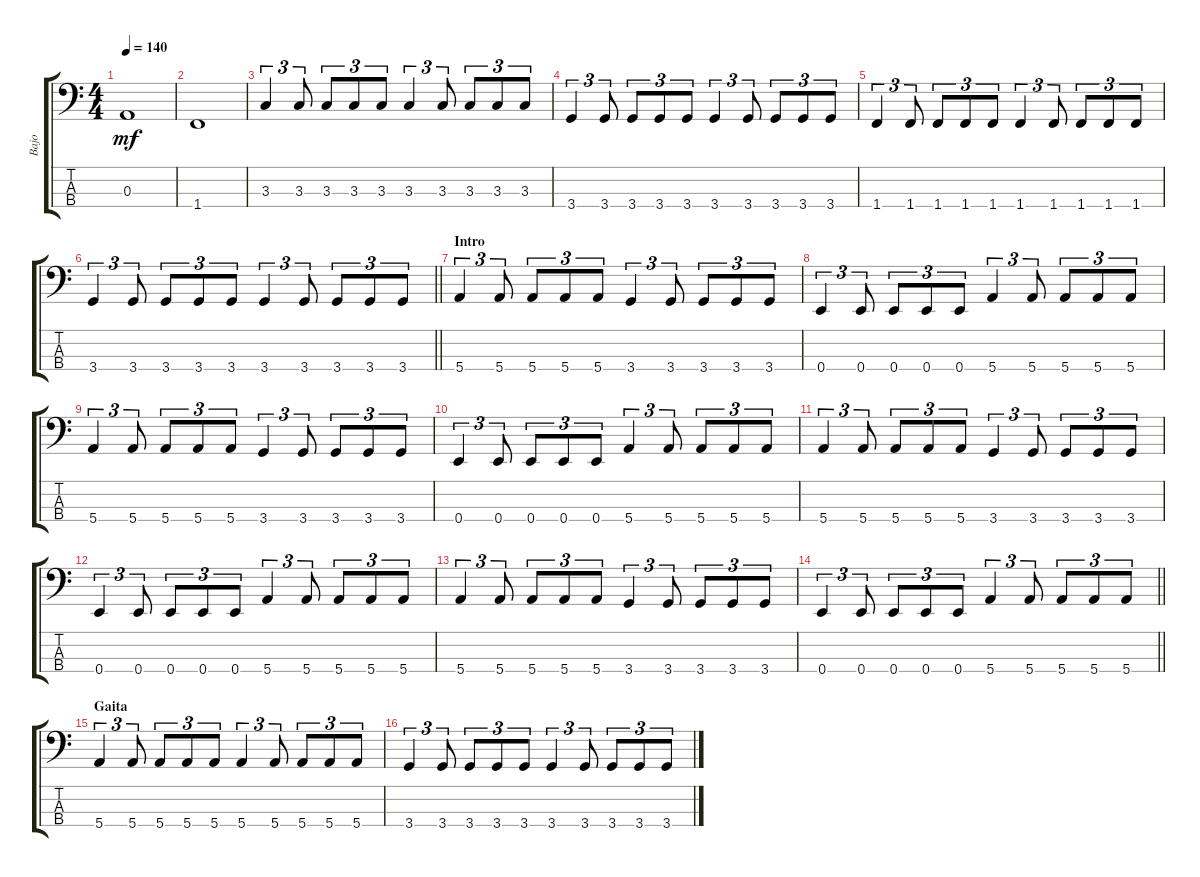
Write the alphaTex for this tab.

\track ("Bajo" "Bajo") {instrument electricbassfinger}
\staff {score tabs}
\tuning (G2 D2 A1 E1) {hide}
\ts (4 4)
\tempo 140
\clef f4
\ks c
0.3.1{dy mf} |
1.4.1 |
3.3.4{tu (3 2)} 3.3.8{tu (3 2)} 3.3.8{tu (3 2)} 3.3.8{tu (3 2)} 3.3.8{tu (3 2)} 3.3.4{tu (3 2)} 3.3.8{tu (3 2)} 3.3.8{tu (3 2)} 3.3.8{tu (3 2)} 3.3.8{tu (3 2)} |
3.4.4{tu (3 2)} 3.4.8{tu (3 2)} 3.4.8{tu (3 2)} 3.4.8{tu (3 2)} 3.4.8{tu (3 2)} 3.4.4{tu (3 2)} 3.4.8{tu (3 2)} 3.4.8{tu (3 2)} 3.4.8{tu (3 2)} 3.4.8{tu (3 2)} |
1.4.4{tu (3 2)} 1.4.8{tu (3 2)} 1.4.8{tu (3 2)} 1.4.8{tu (3 2)} 1.4.8{tu (3 2)} 1.4.4{tu (3 2)} 1.4.8{tu (3 2)} 1.4.8{tu (3 2)} 1.4.8{tu (3 2)} 1.4.8{tu (3 2)} |
\barLineRight lightlight
3.4.4{tu (3 2)} 3.4.8{tu (3 2)} 3.4.8{tu (3 2)} 3.4.8{tu (3 2)} 3.4.8{tu (3 2)} 3.4.4{tu (3 2)} 3.4.8{tu (3 2)} 3.4.8{tu (3 2)} 3.4.8{tu (3 2)} 3.4.8{tu (3 2)} |
\section ("" "Intro")
5.4.4{tu (3 2)} 5.4.8{tu (3 2)} 5.4.8{tu (3 2)} 5.4.8{tu (3 2)} 5.4.8{tu (3 2)} 3.4.4{tu (3 2)} 3.4.8{tu (3 2)} 3.4.8{tu (3 2)} 3.4.8{tu (3 2)} 3.4.8{tu (3 2)} |
0.4.4{tu (3 2)} 0.4.8{tu (3 2)} 0.4.8{tu (3 2)} 0.4.8{tu (3 2)} 0.4.8{tu (3 2)} 5.4.4{tu (3 2)} 5.4.8{tu (3 2)} 5.4.8{tu (3 2)} 5.4.8{tu (3 2)} 5.4.8{tu (3 2)} |
5.4.4{tu (3 2)} 5.4.8{tu (3 2)} 5.4.8{tu (3 2)} 5.4.8{tu (3 2)} 5.4.8{tu (3 2)} 3.4.4{tu (3 2)} 3.4.8{tu (3 2)} 3.4.8{tu (3 2)} 3.4.8{tu (3 2)} 3.4.8{tu (3 2)} |
0.4.4{tu (3 2)} 0.4.8{tu (3 2)} 0.4.8{tu (3 2)} 0.4.8{tu (3 2)} 0.4.8{tu (3 2)} 5.4.4{tu (3 2)} 5.4.8{tu (3 2)} 5.4.8{tu (3 2)} 5.4.8{tu (3 2)} 5.4.8{tu (3 2)} |
5.4.4{tu (3 2)} 5.4.8{tu (3 2)} 5.4.8{tu (3 2)} 5.4.8{tu (3 2)} 5.4.8{tu (3 2)} 3.4.4{tu (3 2)} 3.4.8{tu (3 2)} 3.4.8{tu (3 2)} 3.4.8{tu (3 2)} 3.4.8{tu (3 2)} |
0.4.4{tu (3 2)} 0.4.8{tu (3 2)} 0.4.8{tu (3 2)} 0.4.8{tu (3 2)} 0.4.8{tu (3 2)} 5.4.4{tu (3 2)} 5.4.8{tu (3 2)} 5.4.8{tu (3 2)} 5.4.8{tu (3 2)} 5.4.8{tu (3 2)} |
5.4.4{tu (3 2)} 5.4.8{tu (3 2)} 5.4.8{tu (3 2)} 5.4.8{tu (3 2)} 5.4.8{tu (3 2)} 3.4.4{tu (3 2)} 3.4.8{tu (3 2)} 3.4.8{tu (3 2)} 3.4.8{tu (3 2)} 3.4.8{tu (3 2)} |
\barLineRight lightlight
0.4.4{tu (3 2)} 0.4.8{tu (3 2)} 0.4.8{tu (3 2)} 0.4.8{tu (3 2)} 0.4.8{tu (3 2)} 5.4.4{tu (3 2)} 5.4.8{tu (3 2)} 5.4.8{tu (3 2)} 5.4.8{tu (3 2)} 5.4.8{tu (3 2)} |
\section ("" "Gaita")
5.4.4{tu (3 2)} 5.4.8{tu (3 2)} 5.4.8{tu (3 2)} 5.4.8{tu (3 2)} 5.4.8{tu (3 2)} 5.4.4{tu (3 2)} 5.4.8{tu (3 2)} 5.4.8{tu (3 2)} 5.4.8{tu (3 2)} 5.4.8{tu (3 2)} |
3.4.4{tu (3 2)} 3.4.8{tu (3 2)} 3.4.8{tu (3 2)} 3.4.8{tu (3 2)} 3.4.8{tu (3 2)} 3.4.4{tu (3 2)} 3.4.8{tu (3 2)} 3.4.8{tu (3 2)} 3.4.8{tu (3 2)} 3.4.8{tu (3 2)}
